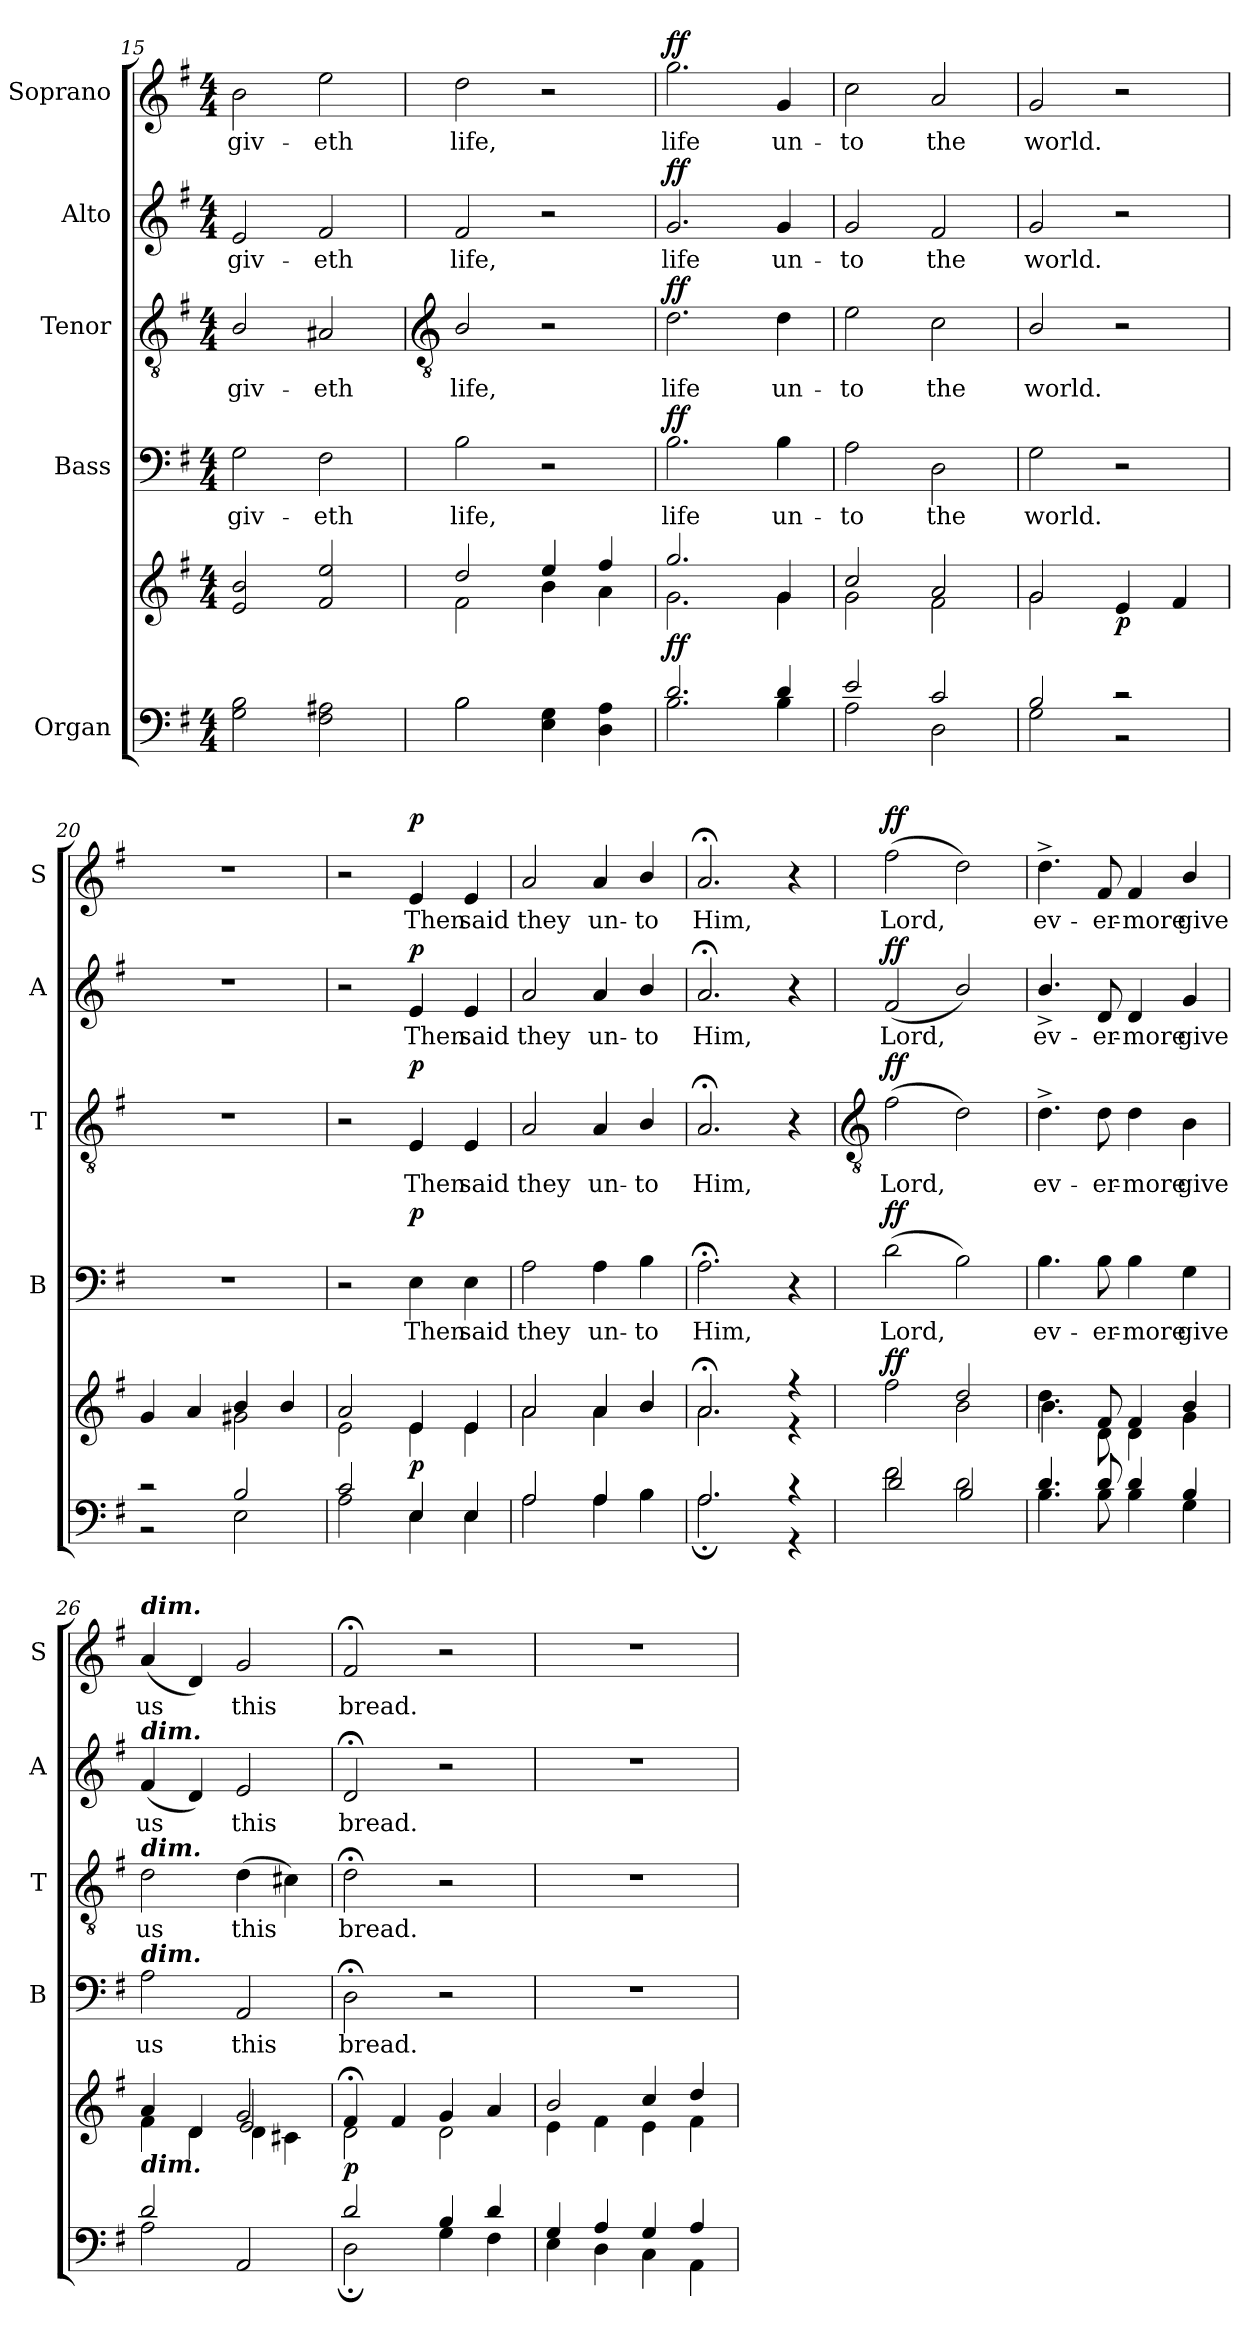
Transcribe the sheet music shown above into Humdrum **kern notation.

**kern	**kern	**dynam	**kern	**text	**dynam	**kern	**text	**dynam	**kern	**text	**dynam	**kern	**text	**dynam
*part5	*part5	*part5	*part4	*part4	*part4	*part3	*part3	*part3	*part2	*part2	*part2	*part1	*part1	*part1
*staff6	*staff5	*staff5/6	*staff4	*staff4	*staff4	*staff3	*staff3	*staff3	*staff2	*staff2	*staff2	*staff1	*staff1	*staff1
*I"Organ	*	*	*I"Bass	*	*	*I"Tenor	*	*	*I"Alto	*	*	*I"Soprano	*	*
*	*	*	*I'B	*	*	*I'T	*	*	*I'A	*	*	*I'S	*	*
*clefF4	*clefG2	*	*clefF4	*	*	*clefGv2	*	*	*clefG2	*	*	*clefG2	*	*
*k[f#]	*k[f#]	*	*k[f#]	*	*	*k[f#]	*	*	*k[f#]	*	*	*k[f#]	*	*
*G:	*G:	*	*G:	*	*	*G:	*	*	*G:	*	*	*G:	*	*
*M4/4	*M4/4	*	*M4/4	*	*	*M4/4	*	*	*M4/4	*	*	*M4/4	*	*
=15	=15	=15	=15	=15	=15	=15	=15	=15	=15	=15	=15	=15	=15	=15
*	*^	*	*	*	*	*	*	*	*	*	*	*	*	*
!	!	!	!	!	!LO:LY:b	!	!	!LO:LY:b	!	!	!LO:LY:b	!	!	!LO:LY:b	!
2G 2B	2e/ 2b/	1ryy	.	2G	giv-	.	2B/	giv-	.	2e	giv-	.	2b	giv-	.
!	!	!	!	!	!LO:LY:b	!	!	!LO:LY:b	!	!	!LO:LY:b	!	!	!LO:LY:b	!
2F# 2A#X	2f# 2ee	.	.	2F#	-eth	.	2A#X	-eth	.	2f#	-eth	.	2ee	-eth	.
!!LO:LB:g=z
=16	=16	=16	=16	=16	=16	=16	=16	=16	=16	=16	=16	=16	=16	=16	=16
*	*	*	*	*	*	*	*clefGv2	*	*	*	*	*	*	*	*
*^	*	*	*	*	*	*	*	*	*	*	*	*	*	*	*
!	!	!	!	!	!	!LO:LY:b	!	!	!LO:LY:b	!	!	!LO:LY:b	!	!	!LO:LY:b	!
2B\	2B	2dd	2f#\	.	2B	life,	.	2B/	life,	.	2f#	life,	.	2dd	life,	.
4E 4G	2ryy	4ee/	4b	.	2r	.	.	2r	.	.	2r	.	.	2r	.	.
4D 4A	.	4ff#/	4a\	.	.	.	.	.	.	.	.	.	.	.	.	.
=17	=17	=17	=17	=17	=17	=17	=17	=17	=17	=17	=17	=17	=17	=17	=17	=17
!	!	!	!	!LO:DY:b	!	!LO:LY:b	!LO:DY:b	!	!LO:LY:b	!LO:DY:b	!	!LO:LY:b	!LO:DY:b	!	!LO:LY:b	!LO:DY:b
2.d	2.B	2.gg	2.g\	ff	2.B	life	ff	2.d	life	ff	2.g	life	ff	2.gg	life	ff
!	!	!	!	!	!	!LO:LY:b	!	!	!LO:LY:b	!	!	!LO:LY:b	!	!	!LO:LY:b	!
4d	4B	4g	4g	.	4B	un-	.	4d	un-	.	4g	un-	.	4g	un-	.
=18	=18	=18	=18	=18	=18	=18	=18	=18	=18	=18	=18	=18	=18	=18	=18	=18
!	!	!	!	!	!	!LO:LY:b	!	!	!LO:LY:b	!	!	!LO:LY:b	!	!	!LO:LY:b	!
2e	2A	2cc/	2g	.	2A	-to	.	2e	-to	.	2g	-to	.	2cc	-to	.
!	!	!	!	!	!	!LO:LY:b	!	!	!LO:LY:b	!	!	!LO:LY:b	!	!	!LO:LY:b	!
2c	2D	2a	2f#	.	2D	the	.	2c	the	.	2f#	the	.	2a	the	.
=19	=19	=19	=19	=19	=19	=19	=19	=19	=19	=19	=19	=19	=19	=19	=19	=19
!	!	!	!	!	!	!LO:LY:b	!	!	!LO:LY:b	!	!	!LO:LY:b	!	!	!LO:LY:b	!
2B	2G	2g	2g	.	2G	world.	.	2B/	world.	.	2g	world.	.	2g	world.	.
!	!	!	!	!LO:DY:b	!	!	!	!	!	!	!	!	!	!	!	!
2r	2r	4e	2ryy	p	2r	.	.	2r	.	.	2r	.	.	2r	.	.
.	.	4f#	.	.	.	.	.	.	.	.	.	.	.	.	.	.
=20	=20	=20	=20	=20	=20	=20	=20	=20	=20	=20	=20	=20	=20	=20	=20	=20
2r	2r	4g	2ryy	.	1r	.	.	1r	.	.	1r	.	.	1r	.	.
.	.	4a	.	.	.	.	.	.	.	.	.	.	.	.	.	.
2B	2E	4b/	2g#X\	.	.	.	.	.	.	.	.	.	.	.	.	.
.	.	4b/	.	.	.	.	.	.	.	.	.	.	.	.	.	.
=21	=21	=21	=21	=21	=21	=21	=21	=21	=21	=21	=21	=21	=21	=21	=21	=21
2c	2A	2a	2e\	.	2r	.	.	2r	.	.	2r	.	.	2r	.	.
!	!	!	!	!LO:DY:b	!	!LO:LY:b	!LO:DY:b	!	!LO:LY:b	!LO:DY:b	!	!LO:LY:b	!LO:DY:b	!	!LO:LY:b	!LO:DY:b
4E	4E	4e	4e	p	4E	Then	p	4E	Then	p	4e	Then	p	4e	Then	p
!	!	!	!	!	!	!LO:LY:b	!	!	!LO:LY:b	!	!	!LO:LY:b	!	!	!LO:LY:b	!
4E	4E	4e	4e	.	4E	said	.	4E	said	.	4e	said	.	4e	said	.
=22	=22	=22	=22	=22	=22	=22	=22	=22	=22	=22	=22	=22	=22	=22	=22	=22
!	!	!	!	!	!	!LO:LY:b	!	!	!LO:LY:b	!	!	!LO:LY:b	!	!	!LO:LY:b	!
2A	2A	2a	2a	.	2A	they	.	2A	they	.	2a	they	.	2a	they	.
!	!	!	!	!	!	!LO:LY:b	!	!	!LO:LY:b	!	!	!LO:LY:b	!	!	!LO:LY:b	!
4A	4A	4a	4a	.	4A	un-	.	4A	un-	.	4a	un-	.	4a	un-	.
!	!	!	!	!	!	!LO:LY:b	!	!	!LO:LY:b	!	!	!LO:LY:b	!	!	!LO:LY:b	!
4B\	4B\	4b/	4b/	.	4B\	-to	.	4B/	-to	.	4b/	-to	.	4b/	-to	.
=23	=23	=23	=23	=23	=23	=23	=23	=23	=23	=23	=23	=23	=23	=23	=23	=23
!	!	!	!	!	!	!LO:LY:b	!	!	!LO:LY:b	!	!	!LO:LY:b	!	!	!LO:LY:b	!
2.A	2.A;	2.a;<	2.a	.	2.A;<	Him,	.	2.A;<	Him,	.	2.a;<	Him,	.	2.a;<	Him,	.
4r	4r	4r	4r	.	4r	.	.	4r	.	.	4r	.	.	4r	.	.
*v	*v	*	*	*	*	*	*	*	*	*	*	*	*	*	*	*
!!LO:LB:g=z
=24	=24	=24	=24	=24	=24	=24	=24	=24	=24	=24	=24	=24	=24	=24	=24
*	*	*	*	*	*	*	*clefGv2	*	*	*	*	*	*	*	*
*^	*	*	*	*	*	*	*	*	*	*	*	*	*	*	*
*	*^	*	*	*	*	*	*	*	*	*	*	*	*	*	*	*
!	!	!	!	!	!LO:DY:a	!	!LO:LY:b	!LO:DY:b	!	!LO:LY:b	!LO:DY:b	!	!LO:LY:b	!LO:DY:b	!	!LO:LY:b	!LO:DY:b
2f#\	2f#	2d	2ff#	2ryy	ff	(>2d	Lord,	ff	(>2f#	Lord,	ff	(<2f#	Lord,	ff	(>2ff#	Lord,	ff
2ryy	2d	2B	2dd	2b\	.	2B)	.	.	2d)	.	.	2b/)	.	.	2dd)	.	.
=25	=25	=25	=25	=25	=25	=25	=25	=25	=25	=25	=25	=25	=25	=25	=25	=25	=25
!	!	!	!	!	!	!	!LO:LY:b	!	!	!LO:LY:b	!	!	!LO:LY:b	!	!	!LO:LY:b	!
*	*v	*v	*	*	*	*	*	*	*	*	*	*	*	*	*	*	*
4.d	4.B	4.dd\	4.b	.	4.B	ev-	.	4.d^	ev-	.	4.b^/	ev-	.	4.dd^	ev-	.
!	!	!	!	!	!	!LO:LY:b	!	!	!LO:LY:b	!	!	!LO:LY:b	!	!	!LO:LY:b	!
8d	8B	8f#	8d	.	8B	-er-	.	8d	-er-	.	8d	-er-	.	8f#	-er-	.
!	!	!	!	!	!	!LO:LY:b	!	!	!LO:LY:b	!	!	!LO:LY:b	!	!	!LO:LY:b	!
4d	4B	4f#	4d	.	4B	-more	.	4d	-more	.	4d	-more	.	4f#	-more	.
!	!	!	!	!	!	!LO:LY:b	!	!	!LO:LY:b	!	!	!LO:LY:b	!	!	!LO:LY:b	!
4B	4G	4b/	4g	.	4G	give	.	4B	give	.	4g	give	.	4b/	give	.
=26	=26	=26	=26	=26	=26	=26	=26	=26	=26	=26	=26	=26	=26	=26	=26	=26
*	*	*	*^	*	*	*	*	*	*	*	*	*	*	*	*	*
!	!	!	!	!	!	!	!	!	!	!	!	!	!	!	!LO:TX:a:Bi:t=dim.	!	!
!	!	!	!	!	!	!	!	!	!	!	!	!LO:TX:a:Bi:t=dim.	!	!	!	!	!
!	!	!	!	!	!	!	!	!	!LO:TX:a:Bi:t=dim.	!	!	!	!	!	!	!	!
!	!	!	!	!	!	!LO:TX:a:Bi:t=dim.	!	!	!	!	!	!	!	!	!	!	!
!	!	!LO:TX:b:Bi:t=dim.	!	!	!	!	!	!	!	!	!	!	!	!	!	!	!
!	!	!	!	!	!	!	!LO:LY:b	!	!	!LO:LY:b	!	!	!LO:LY:b	!	!	!LO:LY:b	!
2d	2A	4a	4f#	2ryy	.	2A	us	.	2d	us	.	(<4f#	us	.	(4a	us	.
.	.	4d	4d	.	.	.	.	.	.	.	.	4d)	.	.	4d)	.	.
!	!	!	!	!	!	!	!LO:LY:b	!	!	!LO:LY:b	!	!	!LO:LY:b	!	!	!LO:LY:b	!
2ryy	2AA	2g	2e/	4d\	.	2AA	this	.	(>4d	this	.	2e	this	.	2g	this	.
.	.	.	.	4c#X\	.	.	.	.	4c#X)	.	.	.	.	.	.	.	.
=27	=27	=27	=27	=27	=27	=27	=27	=27	=27	=27	=27	=27	=27	=27	=27	=27	=27
!	!	!	!	!	!LO:DY:b	!	!LO:LY:b	!	!	!LO:LY:b	!	!	!LO:LY:b	!	!	!LO:LY:b	!
*	*	*	*v	*v	*	*	*	*	*	*	*	*	*	*	*	*	*
2d	2D;	4f#;<	2d\	p	2D;<	bread.	.	2d;<	bread.	.	2d;<	bread.	.	2f#;<	bread.	.
.	.	4f#	.	.	.	.	.	.	.	.	.	.	.	.	.	.
4B	4G	4g	2d\	.	2r	.	.	2r	.	.	2r	.	.	2r	.	.
4d	4F#	4a	.	.	.	.	.	.	.	.	.	.	.	.	.	.
=28	=28	=28	=28	=28	=28	=28	=28	=28	=28	=28	=28	=28	=28	=28	=28	=28
4G	4E	2b/	4e\	.	1r	.	.	1r	.	.	1r	.	.	1r	.	.
4A	4D	.	4f#\	.	.	.	.	.	.	.	.	.	.	.	.	.
4G	4C\	4cc	4e\	.	.	.	.	.	.	.	.	.	.	.	.	.
4A	4AA\	4dd	4f#\	.	.	.	.	.	.	.	.	.	.	.	.	.
*v	*v	*	*	*	*	*	*	*	*	*	*	*	*	*	*	*
*	*v	*v	*	*	*	*	*	*	*	*	*	*	*	*	*
=	=	=	=	=	=	=	=	=	=	=	=	=	=	=
*-	*-	*-	*-	*-	*-	*-	*-	*-	*-	*-	*-	*-	*-	*-
